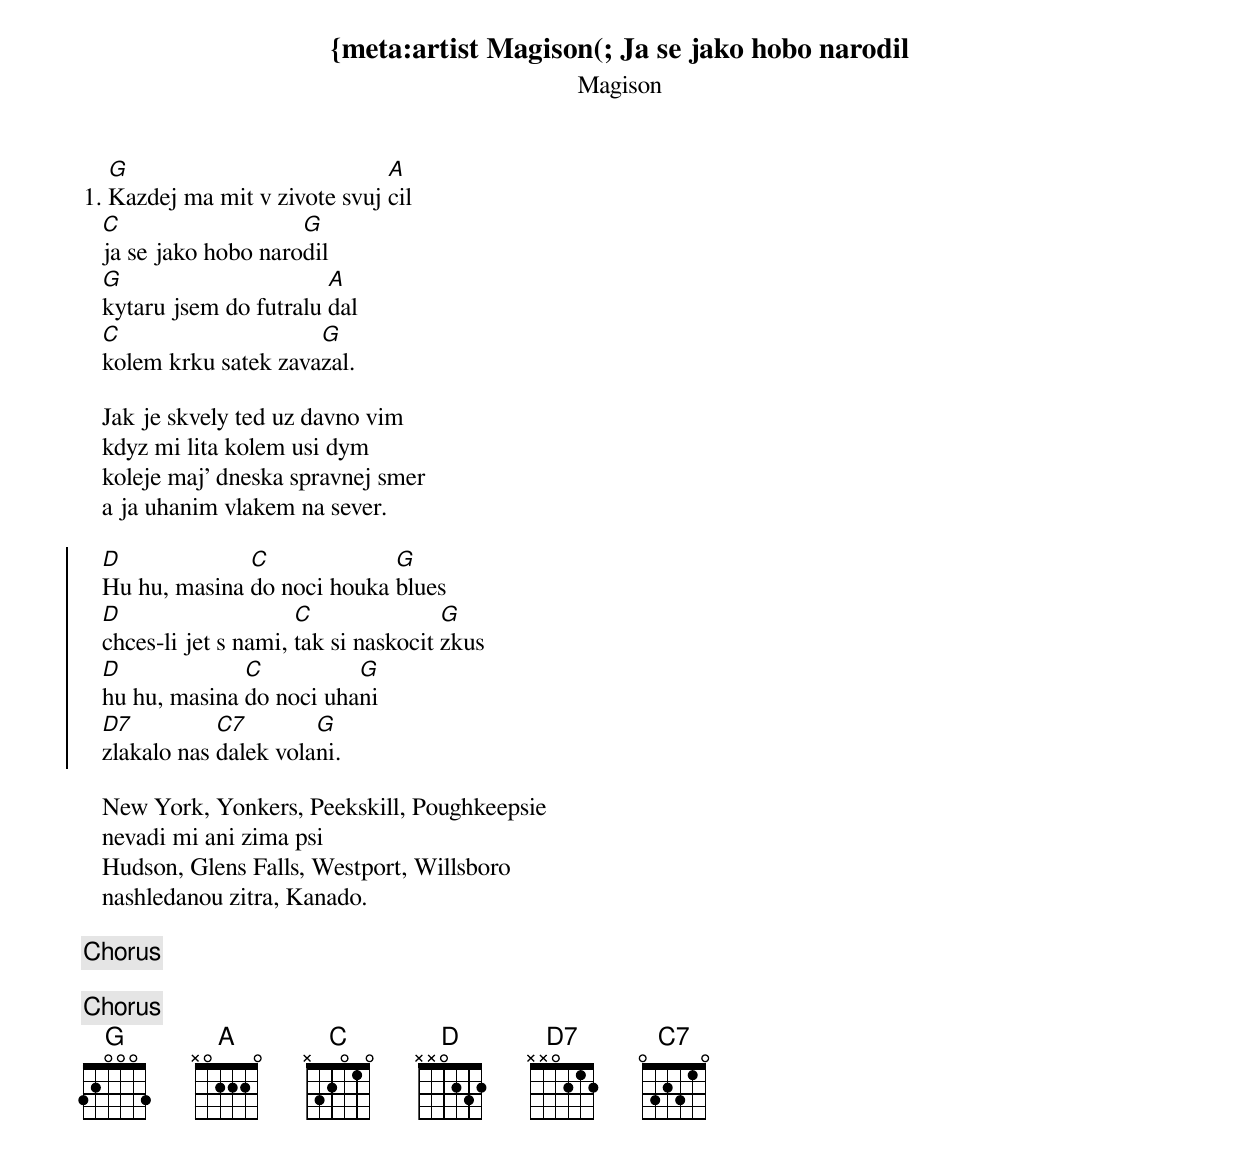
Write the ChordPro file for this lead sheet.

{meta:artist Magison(
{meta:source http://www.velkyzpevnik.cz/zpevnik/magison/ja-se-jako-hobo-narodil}

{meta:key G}
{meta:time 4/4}

{title: Ja se jako hobo narodil}
{subtitle: Magison}

{start_of_verse}
1. [G]Kazdej ma mit v zivote svuj [A]cil
   [C]ja se jako hobo naro[G]dil
   [G]kytaru jsem do futralu [A]dal
   [C]kolem krku satek zava[G]zal.
{end_of_verse}

{start_of_verse}
   Jak je skvely ted uz davno vim
   kdyz mi lita kolem usi dym
   koleje maj' dneska spravnej smer
   a ja uhanim vlakem na sever.
{end_of_verse}

{soc}
   [D]Hu hu, masina [C]do noci houka [G]blues
   [D]chces-li jet s nami, [C]tak si naskocit [G]zkus
   [D]hu hu, masina [C]do noci uha[G]ni
   [D7]zlakalo nas [C7]dalek vola[G]ni.
{eoc}

{start_of_verse}
   New York, Yonkers, Peekskill, Poughkeepsie
   nevadi mi ani zima psi
   Hudson, Glens Falls, Westport, Willsboro
   nashledanou zitra, Kanado.
{end_of_verse}

{chorus}

{chorus}
